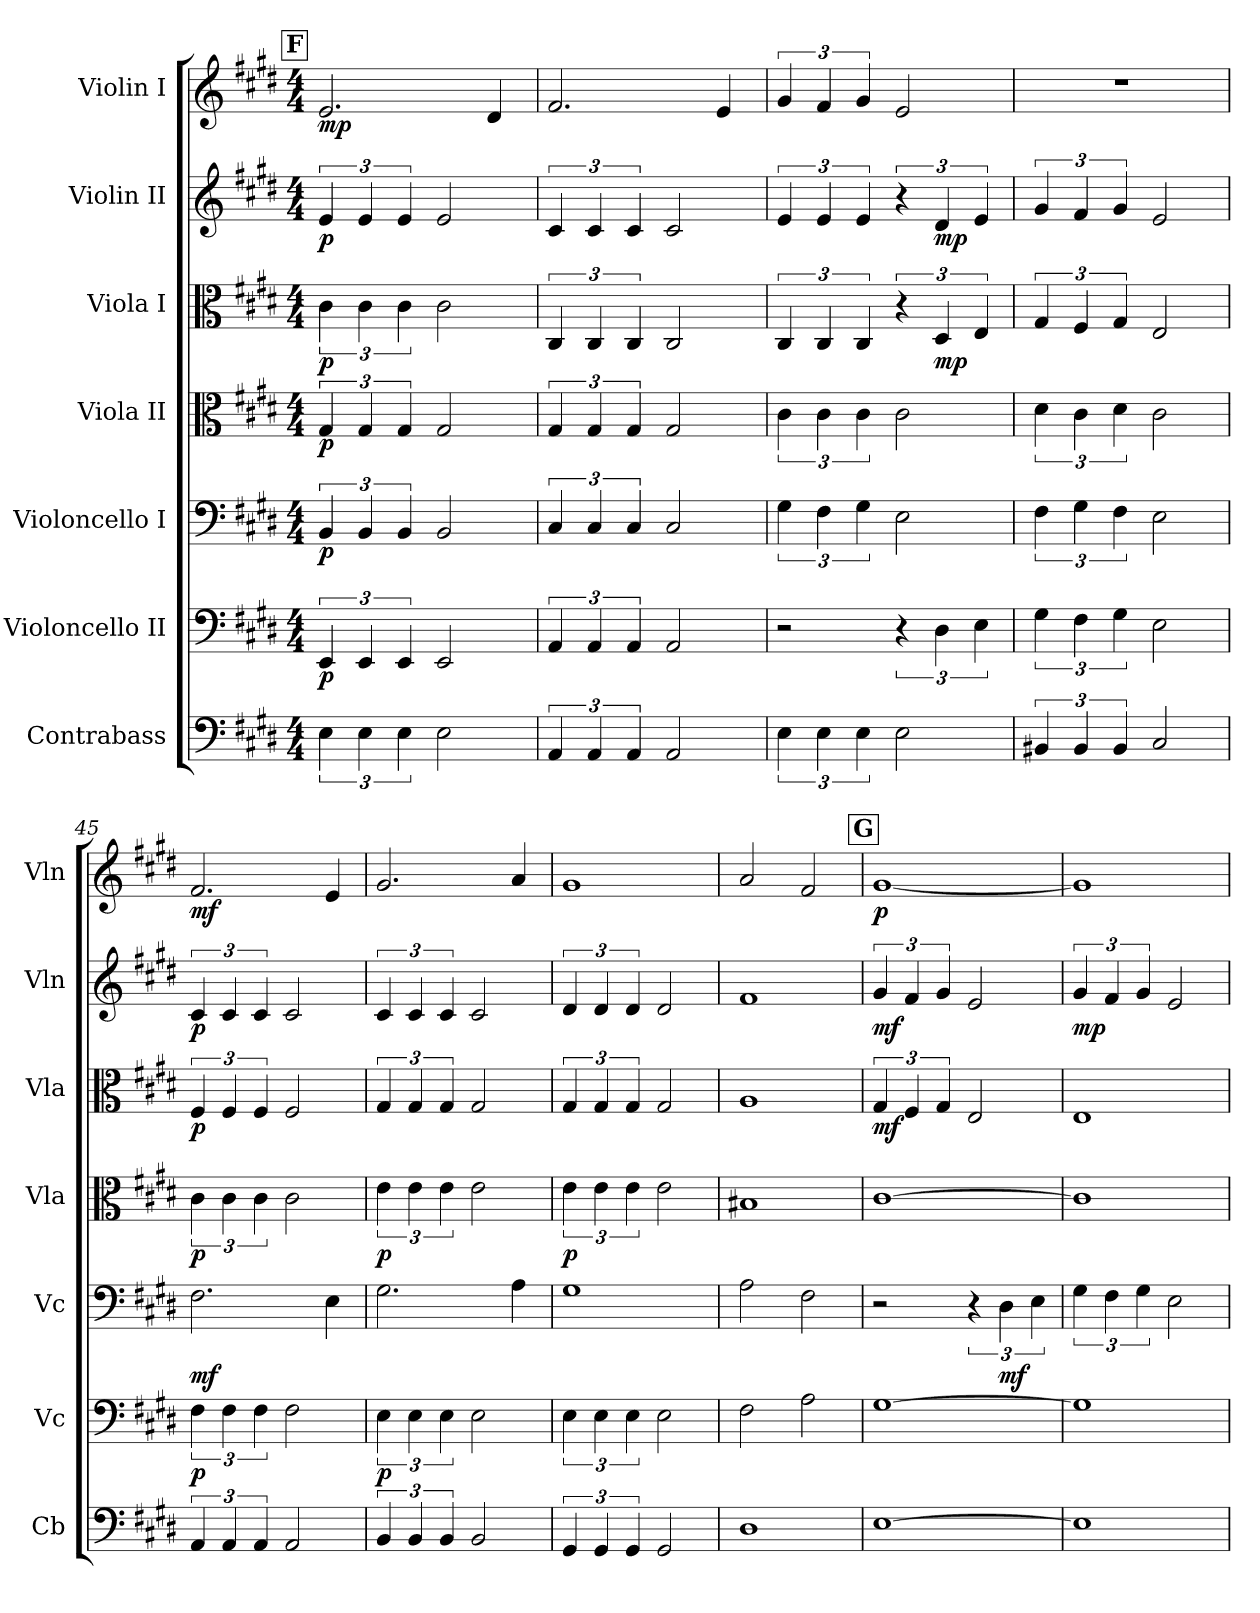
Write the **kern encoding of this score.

**kern	**kern	**dynam	**kern	**dynam	**kern	**dynam	**kern	**dynam	**kern	**dynam	**kern	**dynam
*part7	*part6	*part6	*part5	*part5	*part4	*part4	*part3	*part3	*part2	*part2	*part1	*part1
*staff7	*staff6	*staff6	*staff5	*staff5	*staff4	*staff4	*staff3	*staff3	*staff2	*staff2	*staff1	*staff1
*I"Contrabass	*I"Violoncello II	*	*I"Violoncello I	*	*I"Viola II	*	*I"Viola I	*	*I"Violin II	*	*I"Violin I	*
*I'Cb	*I'Vc	*	*I'Vc	*	*I'Vla	*	*I'Vla	*	*I'Vln	*	*I'Vln	*
!!LO:PB:g=z
*clefF4	*clefF4	*	*clefF4	*	*clefC3	*	*clefC3	*	*clefG2	*	*clefG2	*
*ITrd7c12	*	*	*	*	*	*	*	*	*	*	*	*
*k[f#c#g#d#]	*k[f#c#g#d#]	*	*k[f#c#g#d#]	*	*k[f#c#g#d#]	*	*k[f#c#g#d#]	*	*k[f#c#g#d#]	*	*k[f#c#g#d#]	*
*M4/4	*M4/4	*	*M4/4	*	*M4/4	*	*M4/4	*	*M4/4	*	*M4/4	*
!!LO:REH:place=s1:a:B:fs=14:t=F
=41	=41	=41	=41	=41	=41	=41	=41	=41	=41	=41	=41	=41
!	!	!LO:DY:b	!	!LO:DY:b	!	!LO:DY:b	!	!LO:DY:b	!	!LO:DY:b	!	!LO:DY:b
6EE\	6EE/	p	6BB/	p	6G#/	p	6c#\	p	6e/	p	2.e/	mp
6EE\	6EE/	.	6BB/	.	6G#/	.	6c#\	.	6e/	.	.	.
6EE\	6EE/	.	6BB/	.	6G#/	.	6c#\	.	6e/	.	.	.
2EE\	2EE/	.	2BB/	.	2G#/	.	2c#\	.	2e/	.	.	.
.	.	.	.	.	.	.	.	.	.	.	4d#/	.
=42	=42	=42	=42	=42	=42	=42	=42	=42	=42	=42	=42	=42
6AAA/	6AA/	.	6C#/	.	6G#/	.	6C#/	.	6c#/	.	2.f#/	.
6AAA/	6AA/	.	6C#/	.	6G#/	.	6C#/	.	6c#/	.	.	.
6AAA/	6AA/	.	6C#/	.	6G#/	.	6C#/	.	6c#/	.	.	.
2AAA/	2AA/	.	2C#/	.	2G#/	.	2C#/	.	2c#/	.	.	.
.	.	.	.	.	.	.	.	.	.	.	4e/	.
=43	=43	=43	=43	=43	=43	=43	=43	=43	=43	=43	=43	=43
6EE\	2r	.	6G#\	.	6c#\	.	6C#/	.	6e/	.	6g#/	.
6EE\	.	.	6F#\	.	6c#\	.	6C#/	.	6e/	.	6f#/	.
6EE\	.	.	6G#\	.	6c#\	.	6C#/	.	6e/	.	6g#/	.
2EE\	6r	.	2E\	.	2c#\	.	6r	.	6r	.	2e/	.
!	!	!	!	!	!	!	!	!LO:DY:b	!	!LO:DY:b	!	!
.	6D#\	.	.	.	.	.	6D#/	mp	6d#/	mp	.	.
.	6E\	.	.	.	.	.	6E/	.	6e/	.	.	.
=44	=44	=44	=44	=44	=44	=44	=44	=44	=44	=44	=44	=44
6BBB#X/	6G#\	.	6F#\	.	6d#\	.	6G#/	.	6g#/	.	1r	.
6BBB#/	6F#\	.	6G#\	.	6c#\	.	6F#/	.	6f#/	.	.	.
6BBB#/	6G#\	.	6F#\	.	6d#\	.	6G#/	.	6g#/	.	.	.
2CC#/	2E\	.	2E\	.	2c#\	.	2E/	.	2e/	.	.	.
=45	=45	=45	=45	=45	=45	=45	=45	=45	=45	=45	=45	=45
!	!	!LO:DY:b	!	!LO:DY:b	!	!LO:DY:b	!	!LO:DY:b	!	!LO:DY:b	!	!LO:DY:b
6AAA/	6F#\	p	2.F#\	mf	6c#\	p	6F#/	p	6c#/	p	2.f#/	mf
6AAA/	6F#\	.	.	.	6c#\	.	6F#/	.	6c#/	.	.	.
6AAA/	6F#\	.	.	.	6c#\	.	6F#/	.	6c#/	.	.	.
2AAA/	2F#\	.	.	.	2c#\	.	2F#/	.	2c#/	.	.	.
.	.	.	4E\	.	.	.	.	.	.	.	4e/	.
=46	=46	=46	=46	=46	=46	=46	=46	=46	=46	=46	=46	=46
!	!	!LO:DY:b	!	!	!	!LO:DY:b	!	!	!	!	!	!
6BBB/	6E\	p	2.G#\	.	6e\	p	6G#/	.	6c#/	.	2.g#/	.
6BBB/	6E\	.	.	.	6e\	.	6G#/	.	6c#/	.	.	.
6BBB/	6E\	.	.	.	6e\	.	6G#/	.	6c#/	.	.	.
2BBB/	2E\	.	.	.	2e\	.	2G#/	.	2c#/	.	.	.
.	.	.	4A\	.	.	.	.	.	.	.	4a/	.
!!LO:LB:g=z
=47	=47	=47	=47	=47	=47	=47	=47	=47	=47	=47	=47	=47
!	!	!	!	!	!	!LO:DY:b	!	!	!	!	!	!
6GGG#/	6E\	.	1G#	.	6e\	p	6G#/	.	6d#/	.	1g#	.
6GGG#/	6E\	.	.	.	6e\	.	6G#/	.	6d#/	.	.	.
6GGG#/	6E\	.	.	.	6e\	.	6G#/	.	6d#/	.	.	.
2GGG#/	2E\	.	.	.	2e\	.	2G#/	.	2d#/	.	.	.
=48	=48	=48	=48	=48	=48	=48	=48	=48	=48	=48	=48	=48
1DD#	2F#\	.	2A\	.	1B#X	.	1A	.	1f#	.	2a/	.
.	2A\	.	2F#\	.	.	.	.	.	.	.	2f#/	.
!!LO:REH:place=s1:a:B:fs=14:t=G
=49	=49	=49	=49	=49	=49	=49	=49	=49	=49	=49	=49	=49
!	!	!	!	!	!	!	!	!LO:DY:b	!	!LO:DY:b	!	!LO:DY:b
[1EE	[1G#	.	2r	.	[1c#	.	6G#/	mf	6g#/	mf	[1g#	p
.	.	.	.	.	.	.	6F#/	.	6f#/	.	.	.
.	.	.	.	.	.	.	6G#/	.	6g#/	.	.	.
.	.	.	6r	.	.	.	2E/	.	2e/	.	.	.
!	!	!	!	!LO:DY:b	!	!	!	!	!	!	!	!
.	.	.	6D#\	mf	.	.	.	.	.	.	.	.
.	.	.	6E\	.	.	.	.	.	.	.	.	.
=50	=50	=50	=50	=50	=50	=50	=50	=50	=50	=50	=50	=50
!	!	!	!	!	!	!	!	!	!	!LO:DY:b	!	!
1EE]	1G#]	.	6G#\	.	1c#]	.	1E	.	6g#/	mp	1g#]	.
.	.	.	6F#\	.	.	.	.	.	6f#/	.	.	.
.	.	.	6G#\	.	.	.	.	.	6g#/	.	.	.
.	.	.	2E\	.	.	.	.	.	2e/	.	.	.
=	=	=	=	=	=	=	=	=	=	=	=	=
*-	*-	*-	*-	*-	*-	*-	*-	*-	*-	*-	*-	*-
